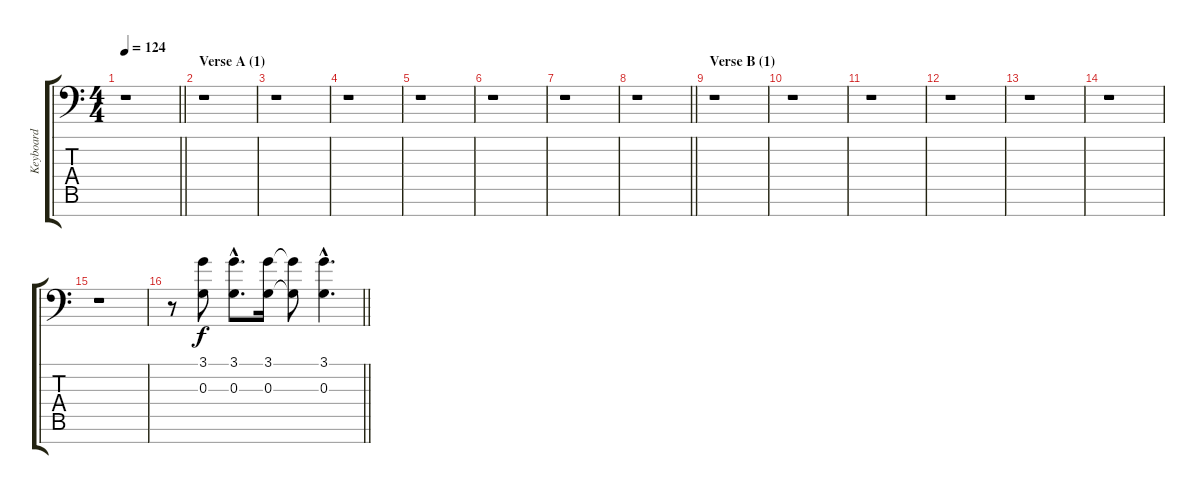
\track ("Keyboard" "Keyboard") {instrument clavinet}
\staff {score tabs}
\tuning (E4 B3 G3 D3 A2 E2 A1) {hide}
\ts (4 4)
\tempo 124
\clef f4
\barLineRight lightlight
\ks aminor
r.1{dy f} |
\section ("" "Verse A (1)")
r.1 |
r.1 |
r.1 |
r.1 |
r.1 |
r.1 |
\barLineRight lightlight
r.1 |
\section ("" "Verse B (1)")
r.1 |
r.1 |
r.1 |
r.1 |
r.1 |
r.1 |
r.1 |
\barLineRight lightlight
r.8 (3.1 0.3).8 (3.1{hac} 0.3{hac}).8{d} (3.1 0.3).16 (3.1{t} 0.3{t}).8 (3.1{hac} 0.3{hac}).4{d}
